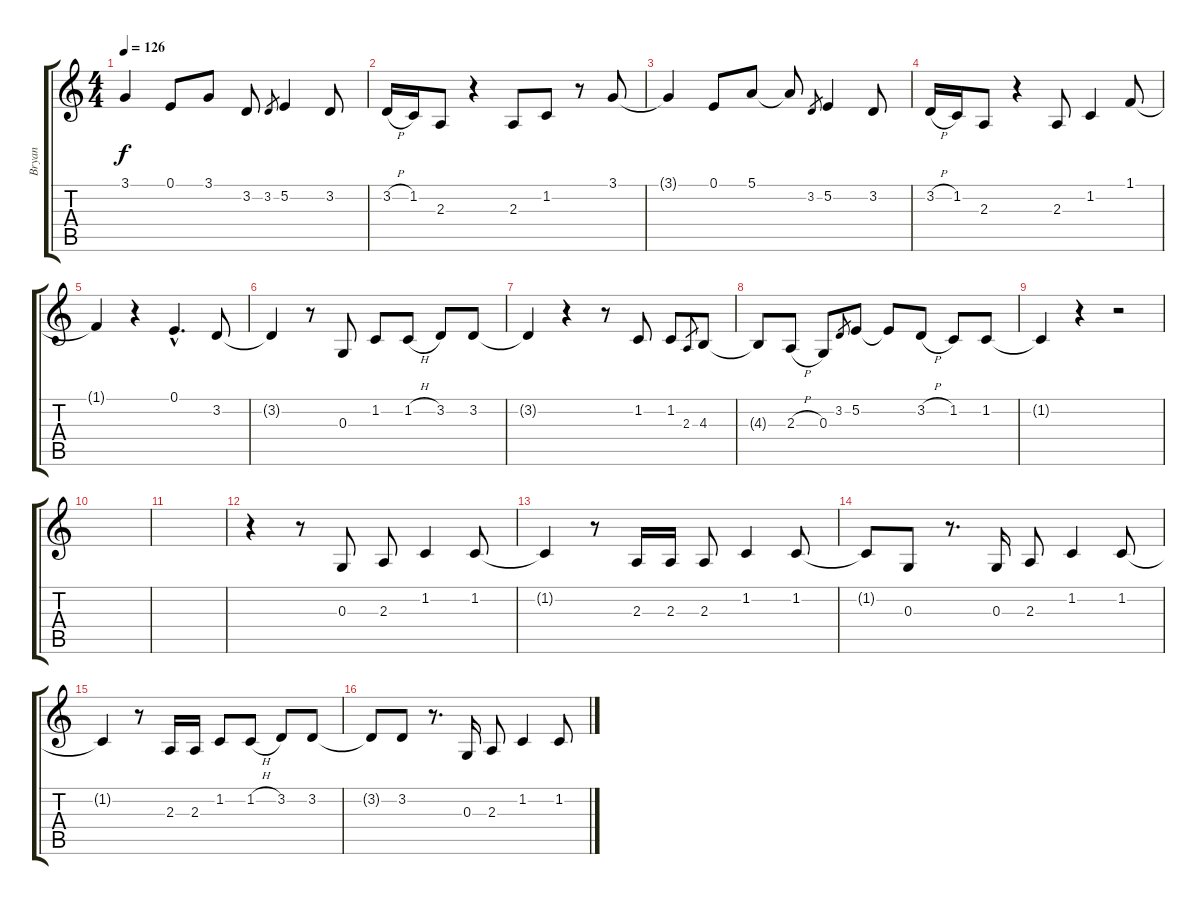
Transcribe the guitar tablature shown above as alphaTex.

\track ("Bryan" "Bryan") {instrument cello}
\staff {score tabs}
\tuning (E4 B3 G3 D3 A2 E2) {hide}
\ts (4 4)
\tempo 126
\clef g2
\ks c
3.1{t}.4{dy f} 0.1.8 3.1.8 3.2.8 3.2.8{gr} 5.2.4 3.2.8 |
3.2{h}.16 1.2.16 2.3.8 r.4 2.3.8 1.2.8 r.8 3.1.8 |
3.1{t}.4 0.1.8 5.1.8 5.1{t}.8 3.2.8{gr} 5.2.4 3.2.8 |
3.2{h}.16 1.2.16 2.3.8 r.4 2.3.8 1.2.4 1.1.8 |
1.1{t}.4 r.4 0.1{hac}.4{d} 3.2.8 |
3.2{t}.4 r.8 0.3.8 1.2.8 1.2{h}.8 3.2.8 3.2.8 |
3.2{t}.4 r.4 r.8 1.2.8 1.2.8 2.3.8{gr} 4.3.8 |
4.3{t}.8 2.3{h}.8 0.3.8 3.2.8{gr} 5.2.8 5.2{t}.8 3.2{h}.8 1.2.8 1.2.8 |
1.2{t}.4 r.4 r.2 |
|
|
r.4 r.8 0.3.8 2.3.8 1.2.4 1.2.8 |
1.2{t}.4 r.8 2.3.16 2.3.16 2.3.8 1.2.4 1.2.8 |
1.2{t}.8 0.3.8 r.8{d} 0.3.16 2.3.8 1.2.4 1.2.8 |
1.2{t}.4 r.8 2.3.16 2.3.16 1.2.8 1.2{h}.8 3.2.8 3.2.8 |
3.2{t}.8 3.2.8 r.8{d} 0.3.16 2.3.8 1.2.4 1.2.8
